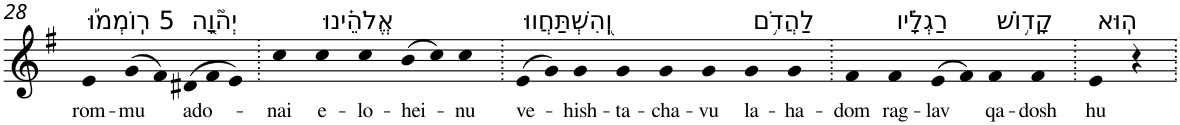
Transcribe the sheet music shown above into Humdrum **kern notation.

**kern	**text
*part1	*part1
*staff1	*staff1
*I"Piano	*
*I'Pno	*
!!LO:PB:g=z
*clefG2	*
*k[f#]	*
*G:	*
=28	=28
!LO:TX:a:t=5 רֽוֹמְמ֡וּ	!
!	!LO:LY:b
4e	rom-
!	!LO:LY:b
(>8g	-mu
8f#)	.
*Xtuplet	*
!LO:TX:a:t=יְה֘וָ֤ה	!
!	!LO:LY:b
(>12d#X	ado-
12f#	.
12e)	.
=29.	=29.
!	!LO:LY:b
4cc	-nai
!LO:TX:a:t=אֱלֹהֵ֗ינוּ	!
!	!LO:LY:b
4cc	e-
!	!LO:LY:b
4cc	-lo-
!	!LO:LY:b
(>8b	-hei-
8cc)	.
!	!LO:LY:b
4cc	-nu
=30.	=30.
!LO:TX:a:t=וְֽ֭הִשְׁתַּחֲווּ	!
!	!LO:LY:b
(>8e	ve-
8g)	.
!	!LO:LY:b
4g	-hish-
!	!LO:LY:b
4g	-ta-
!	!LO:LY:b
4g	-cha-
!	!LO:LY:b
4g	-vu
!LO:TX:a:t=לַהֲדֹ֥ם	!
!	!LO:LY:b
4g	la-
!	!LO:LY:b
4g	-ha-
=31.	=31.
!	!LO:LY:b
4f#	-dom
!LO:TX:a:t=רַגְלָ֗יו	!
!	!LO:LY:b
4f#	rag-
!	!LO:LY:b
(>8e	-lav
8f#)	.
!LO:TX:a:t=קָד֥וֹשׁ	!
!	!LO:LY:b
4f#	qa-
!	!LO:LY:b
4f#	-dosh
=32.	=32.
!LO:TX:a:t=הֽוּא	!
!	!LO:LY:b
4e	hu
4r	.
=.	=.
*-	*-
